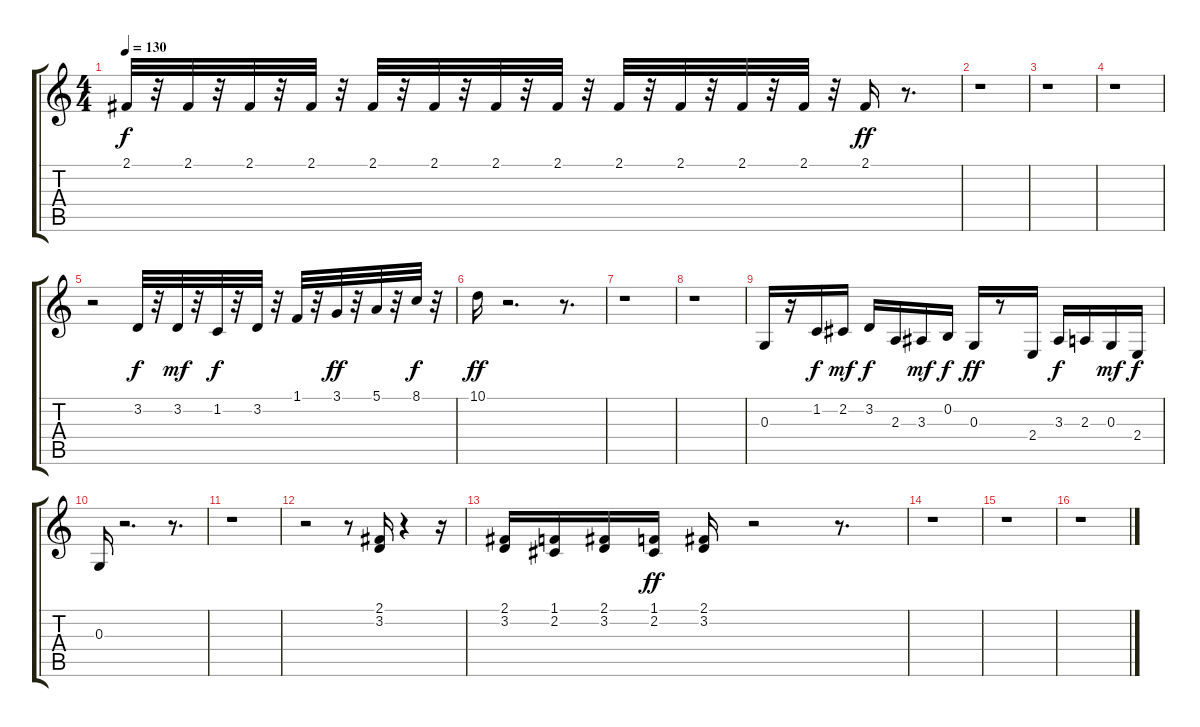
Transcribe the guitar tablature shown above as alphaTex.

\track "" {instrument brasssection}
\staff {score tabs}
\tuning (E4 B3 G3 D3 A2 E2) {hide}
\ts (4 4)
\tempo 130
\clef g2
\ks c
2.1.32{dy f} r.32 2.1.32 r.32 2.1.32 r.32 2.1.32 r.32 2.1.32 r.32 2.1.32 r.32 2.1.32 r.32 2.1.32 r.32 2.1.32 r.32 2.1.32 r.32 2.1.32 r.32 2.1.32 r.32 2.1.16{dy ff} r.8{d} |
r.1 |
r.1 |
r.1 |
r.2 3.2.32{dy f} r.32 3.2.32{dy mf} r.32 1.2.32{dy f} r.32 3.2.32 r.32 1.1.32 r.32 3.1.32{dy ff} r.32 5.1.32 r.32 8.1.32{dy f} r.32 |
10.1.16{dy ff} r.2{d} r.8{d} |
r.1 |
r.1 |
0.3.16 r.16 1.2.16{dy f} 2.2.16{dy mf} 3.2.16{dy f} 2.3.16 3.3.16{dy mf} 0.2.16{dy f} 0.3.16{dy ff} r.8 2.4.16 3.3.16{dy f} 2.3.16 0.3.16{dy mf} 2.4.16{dy f} |
0.3.16 r.2{d} r.8{d} |
r.1 |
r.2 r.8 (2.1 3.2).16 r.4 r.16 |
(2.1 3.2).16 (1.1 2.2).16 (2.1 3.2).16 (1.1 2.2).16{dy ff} (2.1 3.2).16 r.2 r.8{d} |
r.1 |
r.1 |
r.1
